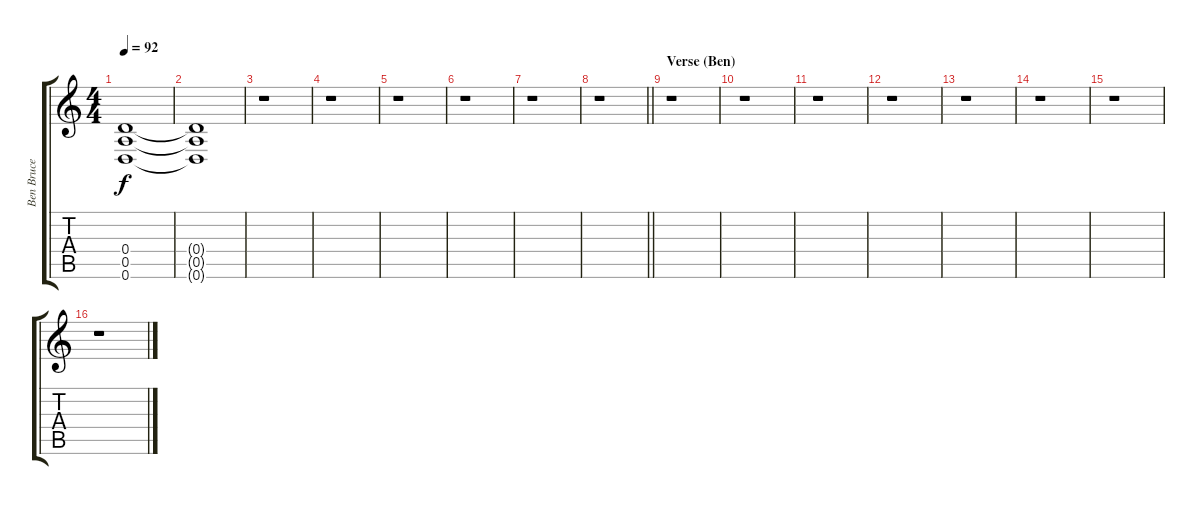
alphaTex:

\track ("Ben Bruce (Guitar 1)" "Ben Bruce ") {instrument distortionguitar}
\staff {score tabs}
\tuning (E4 B3 G3 D3 A2 D2) {hide}
\ts (4 4)
\tempo 92
\clef g2
\ks c
(0.4{t} 0.5{t} 0.6{t}).1{dy f} |
(0.4{t} 0.5{t} 0.6{t}).1 |
r.1 |
r.1 |
r.1 |
r.1 |
r.1 |
\barLineRight lightlight
r.1 |
\section ("" "Verse (Ben)")
r.1 |
r.1 |
r.1 |
r.1 |
r.1 |
r.1 |
r.1 |
r.1
